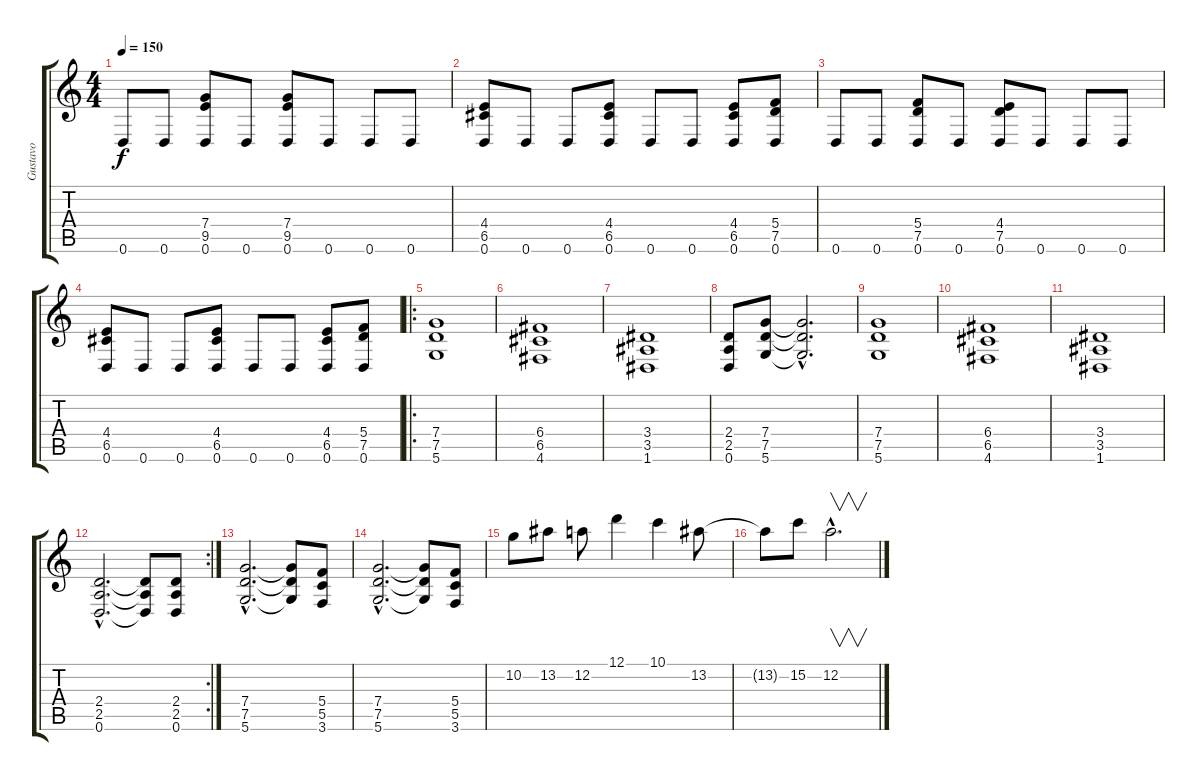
\track ("Gustavo" "Gustavo") {instrument distortionguitar}
\staff {score tabs}
\tuning (D4 A3 F3 C3 G2 D2) {hide}
\ts (4 4)
\tempo 150
\clef g2
\ks c
0.6.8{dy f} 0.6.8 (7.4 9.5 0.6).8 0.6.8 (7.4 9.5 0.6).8 0.6.8 0.6.8 0.6.8 |
(4.4 6.5 0.6).8 0.6.8 0.6.8 (4.4 6.5 0.6).8 0.6.8 0.6.8 (4.4 6.5 0.6).8 (5.4 7.5 0.6).8 |
0.6.8 0.6.8 (5.4 7.5 0.6).8 0.6.8 (4.4 7.5 0.6).8 0.6.8 0.6.8 0.6.8 |
(4.4 6.5 0.6).8 0.6.8 0.6.8 (4.4 6.5 0.6).8 0.6.8 0.6.8 (4.4 6.5 0.6).8 (5.4 7.5 0.6).8 |
\ro
(7.4 7.5 5.6).1 |
(6.4 6.5 4.6).1 |
(3.4 3.5 1.6).1 |
(2.4 2.5 0.6).8 (7.4 7.5 5.6).8 (7.4{hac t} 7.5{hac t} 5.6{hac t}).2{d} |
(7.4 7.5 5.6).1 |
(6.4 6.5 4.6).1 |
(3.4 3.5 1.6).1 |
\rc 2
(2.4{hac} 2.5{hac} 0.6{hac}).2{d} (2.4{t} 2.5{t} 0.6{t}).8 (2.4 2.5 0.6).8 |
(7.4{hac} 7.5{hac} 5.6{hac}).2{d} (7.4{t} 7.5{t} 5.6{t}).8 (5.4 5.5 3.6).8 |
(7.4{hac} 7.5{hac} 5.6{hac}).2{d} (7.4{t} 7.5{t} 5.6{t}).8 (5.4 5.5 3.6).8 |
10.2.8 13.2.8 12.2.8 12.1.4 10.1.4 13.2.8 |
13.2{t}.8 15.2.8 12.2{hac}.2{v d}
